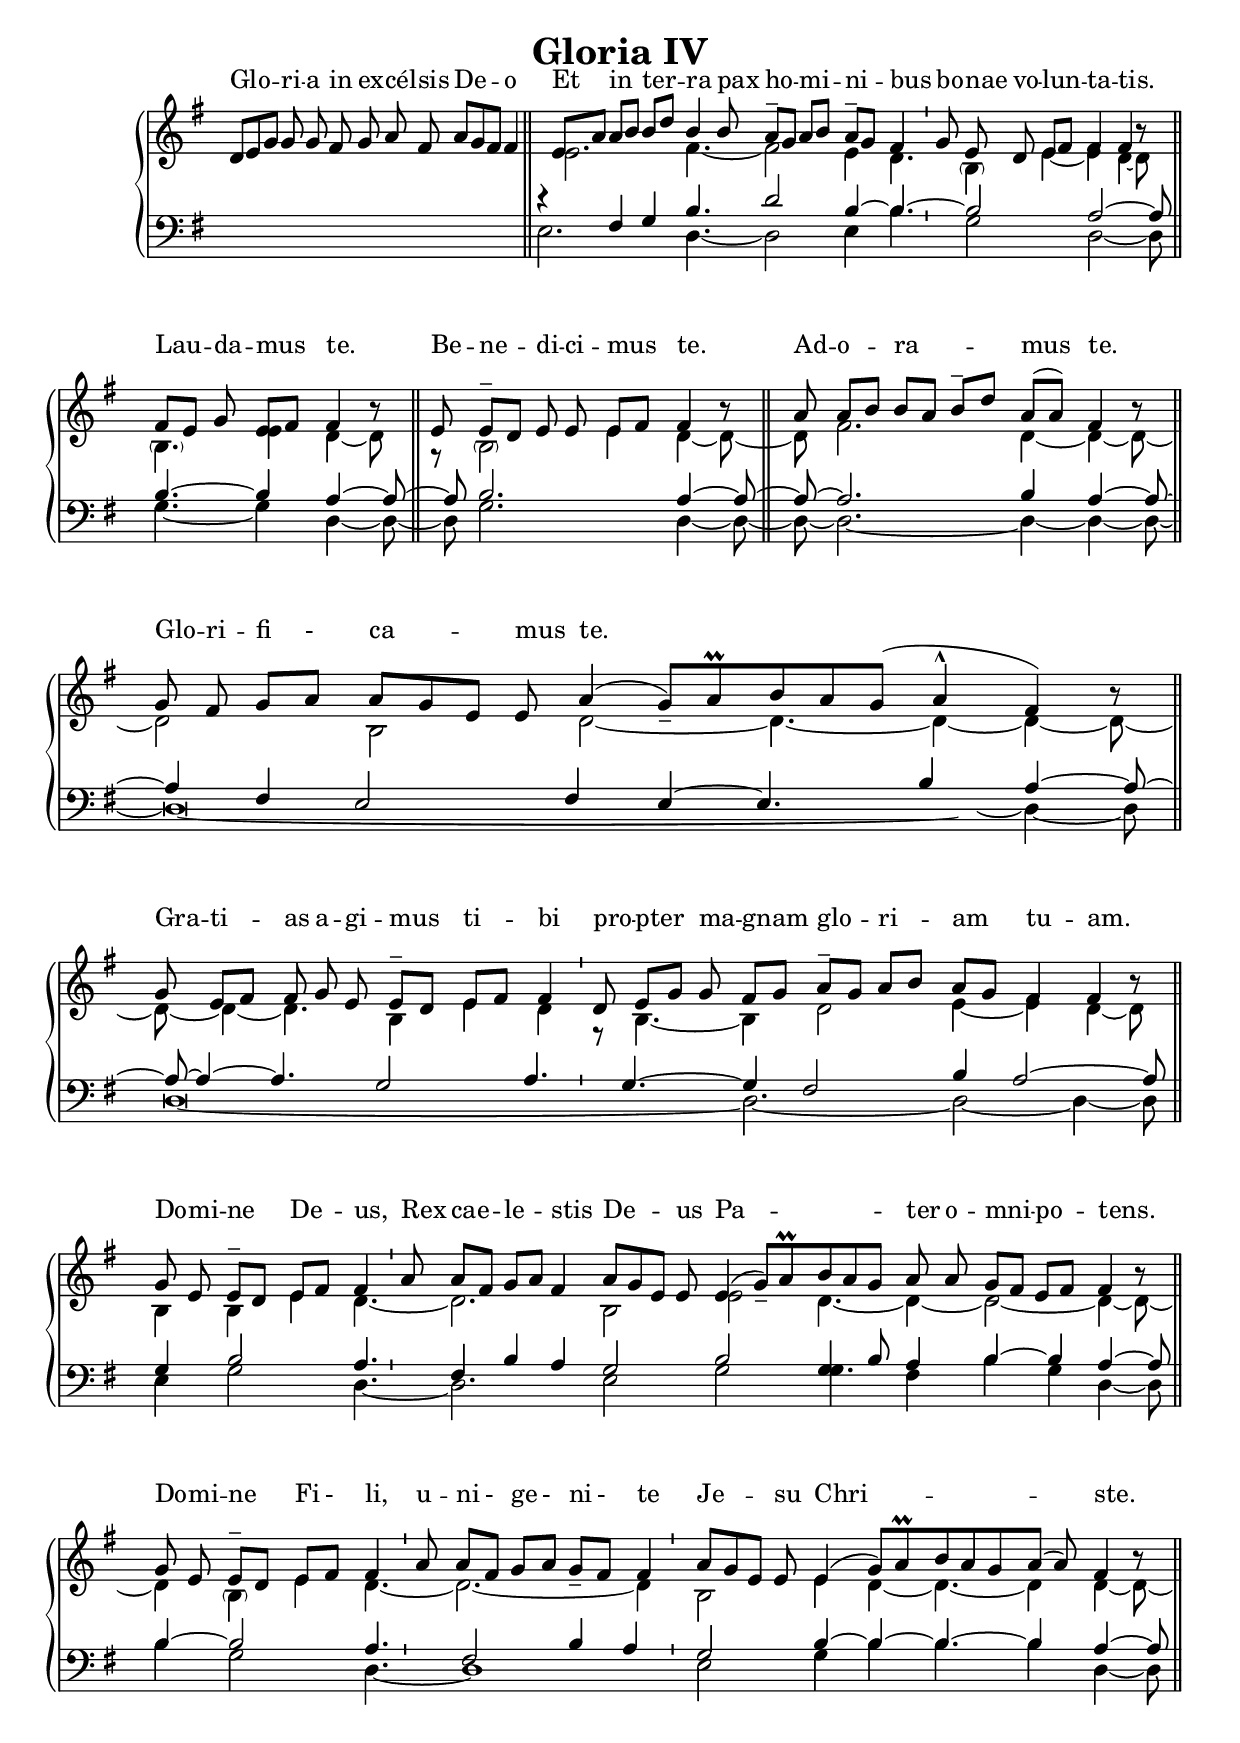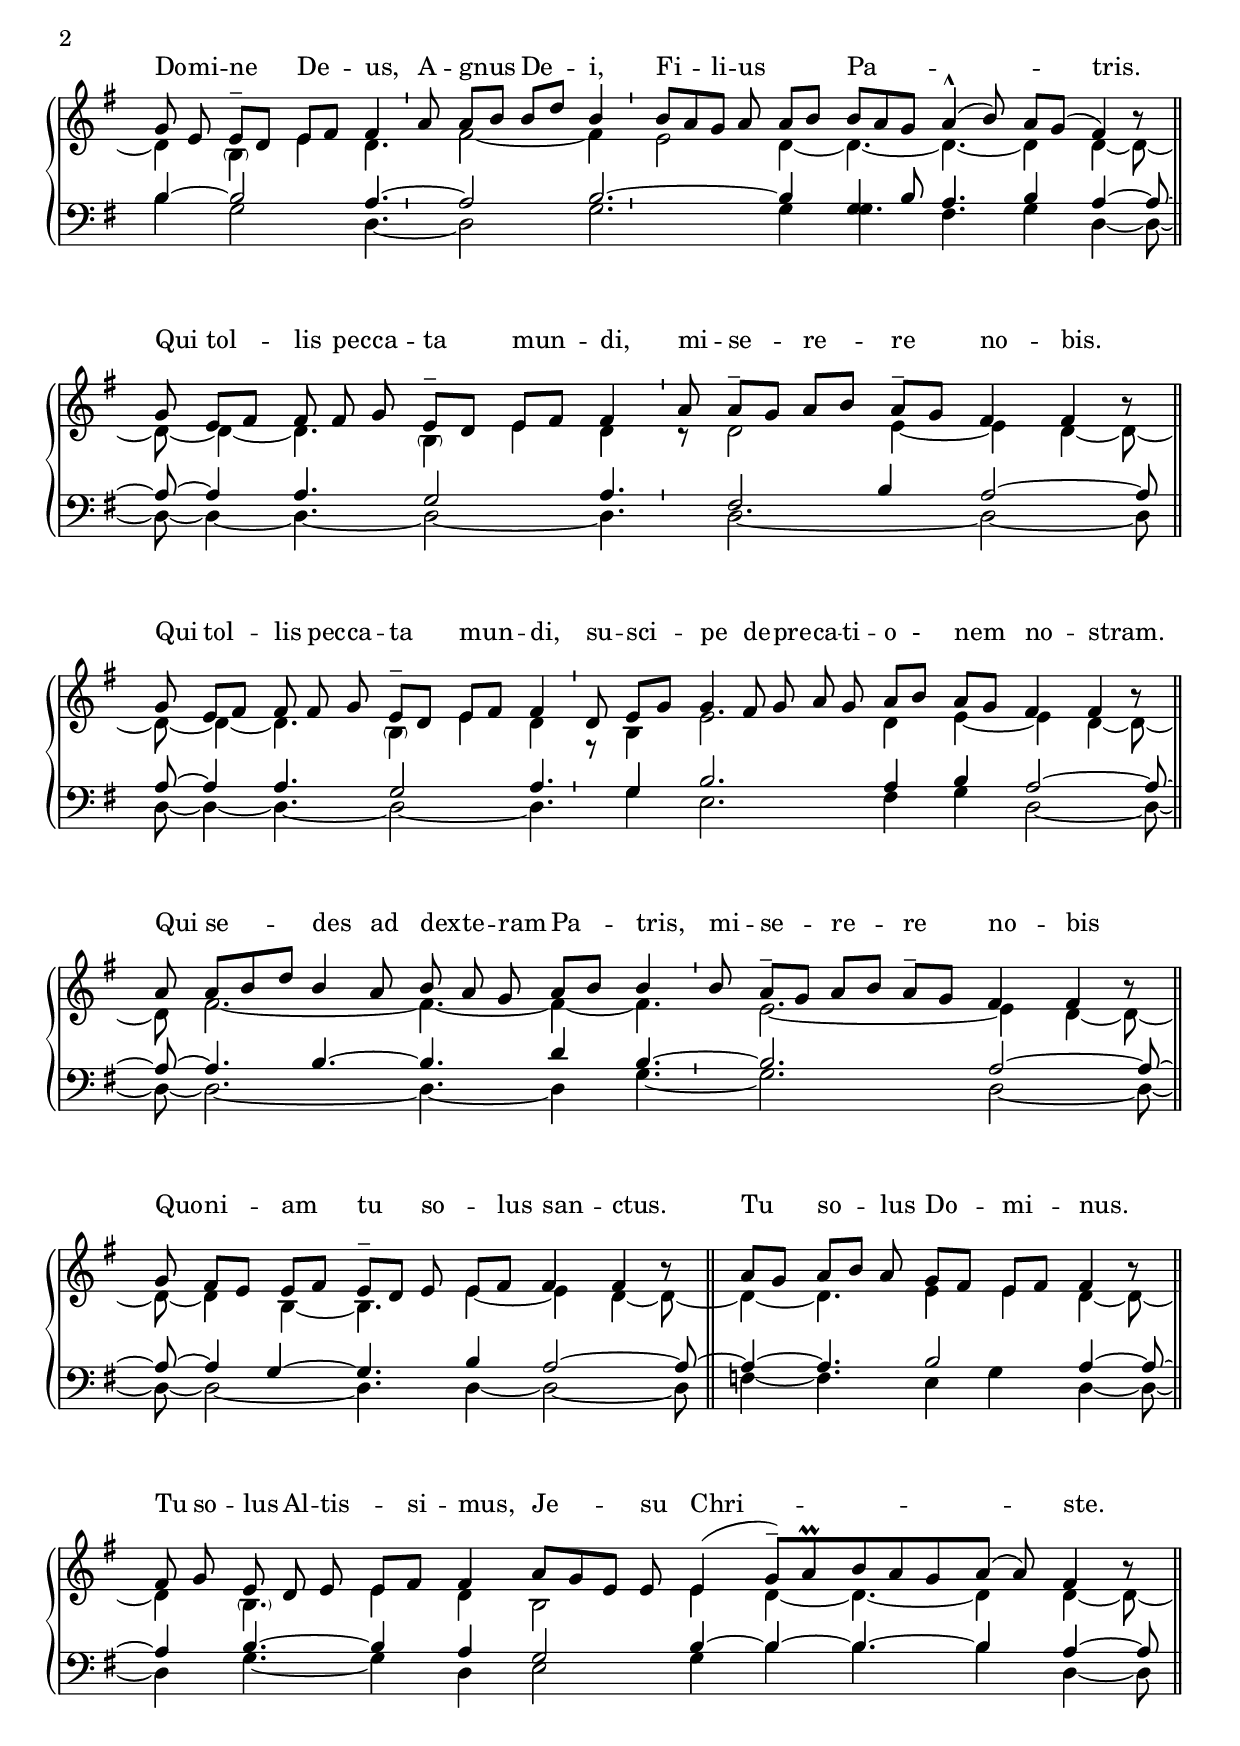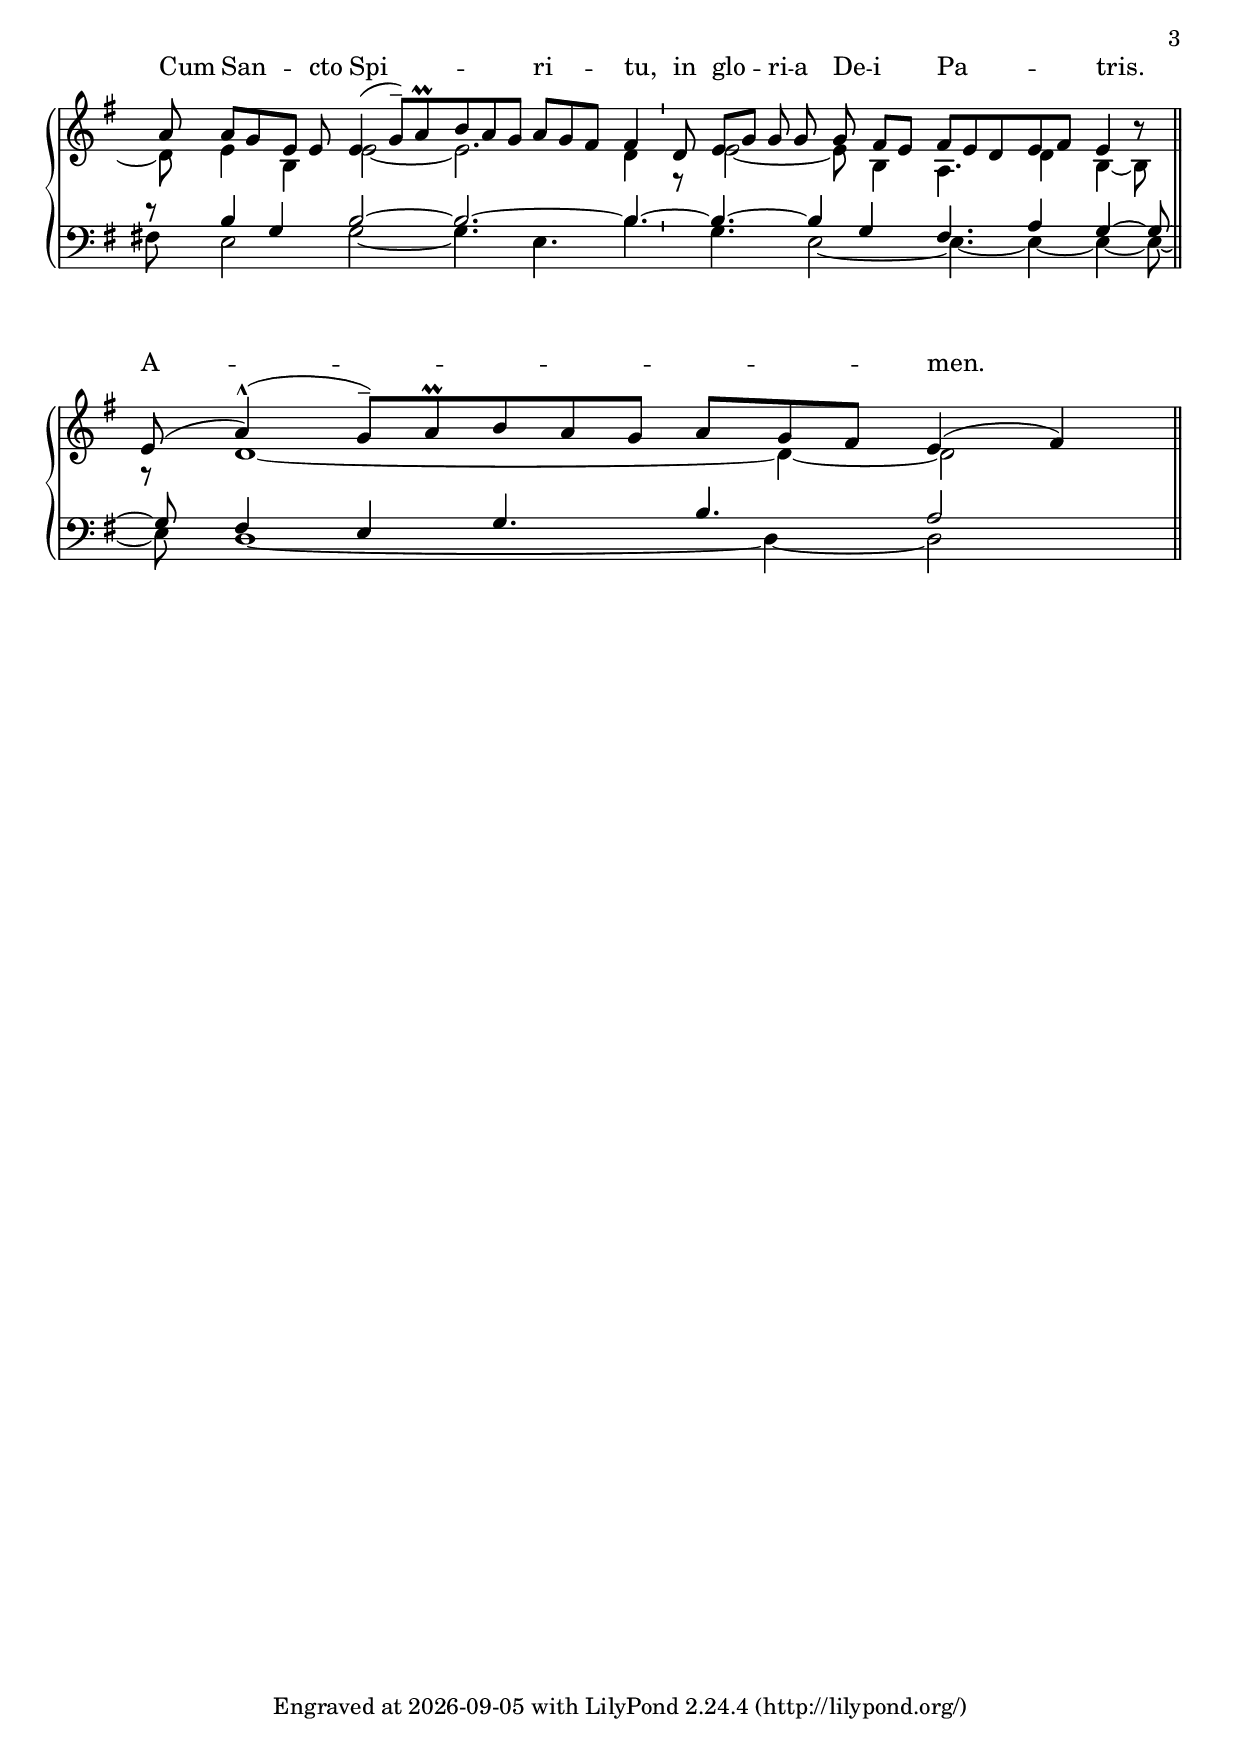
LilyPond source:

\version "2.18.2"
\include "english.ly"

\header {
  title = "Gloria IV"
  composer = ""
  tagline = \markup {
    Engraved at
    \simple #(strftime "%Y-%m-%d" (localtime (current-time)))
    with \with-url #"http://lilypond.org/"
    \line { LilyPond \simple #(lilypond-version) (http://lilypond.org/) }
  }
}

fusion = { \once \override NoteColumn.force-hshift = #1.9 }

lyricsOne = \lyricmode {
        Glo -- _ _ ri -- a in ex -- cél -- sis De -- _ _ o
        Et _ in _ ter -- _ ra pax ho -- _ mi -- _ ni -- _ bus
        bo -- nae vo -- lun -- _ ta -- tis.
        Lau -- _  da -- mus _ te.
        Be -- ne -- _ di -- ci -- mus _ te.
        Ad -- o -- _ ra -- _ _ _ mus _ te.
        Glo -- ri -- fi - ca -- _ _ mus te. _ _ _ _ _ _ _
        Gra -- ti -- _ as a -- gi -- mus _ ti -- _ bi
        pro -- pter _ ma -- gnam _ glo -- _ ri -- _ am _ tu -- am.
        Do -- mi -- ne _ De -- _ us,
        Rex cae -- _ le -- _ stis De -- _ _ us Pa -- _ _ _ _ _ ter o -- mni -- _ po -- _ tens.
        Do -- mi -- ne _ Fi - li, u -- ni - ge - ni - te
        Je --  _ _ su Chri -- _ _ _ _ _ _ _ ste.
        Do -- mi -- ne _ De -- _ us,
        A -- gnus _ De -- _ i,
        Fi -- _ li -- us _ _ Pa -- _ _ _ _ _ _ tris.
        Qui tol -- _ lis pec -- ca -- ta _ mun -- _ di,
        mi -- se -- _ re -- _ re _ no -- bis.
        Qui tol -- _ lis pec -- ca -- ta _ mun -- _ di,
        su -- sci -- _ pe de -- pre -- ca -- ti -- o - nem _ no -- stram.
        Qui se -- _ _ des ad dex -- te -- ram Pa -- _ tris, mi -- se -- _ re -- _ re _ no -- bis
        Quo -- ni -- _ am _ tu _ so -- _ lus san -- ctus.
        Tu _ so -- _ lus Do -- _ mi -- _ nus.
        Tu so -- lus Al -- tis -- _ si -- mus,
        Je -- _ _ su Chri -- _ _ _ _ _ _ _ ste.
        Cum San -- _ _ cto Spi -- _ _ _ _ _ ri -- _ _ tu,
        in glo -- _ ri -- a De -- i _ Pa -- _ _ _ _ tris.
        A -- _ _ _ _ _ _ _ _ _ men. _
}

rightOne = {
        d'8 [e' g'] g' g' fs' g' a' fs' a' [g' fs'] fs'4 \bar "||"
        
        e'8 [a'] a' [b'] b' [d''] b'4 b'8 a'^-- [g'] a' [b'] a'^-- [g'] fs'4 \bar "'"
        g'8 e' d' e' [fs'] fs'4 fs'4 r8 \bar "||"
        
        fs'8 [e'] g' e' [fs'] fs'4 r8 \bar "||"
        
        e'8 e'^-- [d'] e' e' e' [fs'] fs'4 r8 \bar "||"
        
        a'8 a' [b']  b' [a']  b'^-- [d''] a' ([a']) fs'4 r8 \bar "||"
        
        g'8 fs' g' [a'] a' [g' e'] e' a'4 (g'8--) [ a'^\prall b' a' g'] (a'4^^ fs') r8 \bar "||"
        
        g'8 e' [fs'] fs' g' e' e'^-- [d'] e' [fs'] fs'4 \bar "'"
        d'8 e' [g'] g' fs' [g'] a'^-- [g'] a' [b'] a' [g'] fs'4 fs' r8 \bar "||"
        
        g'8 e' e'^-- [d'] e' [fs'] fs'4 \bar "'"
        a'8 a' [fs'] g' [a'] fs'4 a'8 [g' e'] e' e'4 (g'8--) [a'^\prall b' a' g'] a' a' g'-- [fs'] e' [fs'] fs'4 r8 \bar "||"
        
        g'8 e' e'^-- [d'] e' [fs'] fs'4 \bar "'"
        a'8 a' [fs'] g' [a'] g'8-- [fs'] fs'4 \bar "'"
        a'8 [g' e'] e' e'4 (g'8--) [ a'^\prall b' a' g' a'] (a') fs'4 r8 \bar "||"
        
        g'8 e' e'^-- [d'] e' [fs'] fs'4 \bar "'"
        a'8 a' [b'] b' [d''] b'4 \bar "'"
        b'8 [a' g'] a'8 a'8 [b'] b' [a' g'] a'4^^ (b'8) a' [g'] (fs'4) r8 \bar "||"
        
        g'8 e' [fs'] fs' fs' g' e'^-- [d'] e' [fs'] fs'4 \bar "'"
        a'8 a'8^-- [g'] a' [b'] a'^-- [g'] fs'4 fs' r8 \bar "||"
        
        g'8 e' [fs'] fs' fs' g' e'^-- [d'] e' [fs'] fs'4 \bar "'"
        d'8 e' [g'] g'4 fs'8 g' a' g' a' [b'] a' [g'] fs'4 fs' r8 \bar "||"
        
        a'8 a' [b' d''] b'4 a'8 b' a' g' a' [b'] b'4 \bar "'"
        b'8 a'^-- [g'] a' [b'] a'8^-- [g'] fs'4 fs' r8 \bar "||"
        
        g'8 fs' [e'] e' [fs'] e'^-- [d'] e' e' [fs'] fs'4 fs' r8 \bar "||"
        
        a'8 [g'] a' [b'] a' g' [fs'] e' [fs'] fs'4 r8 \bar "||"
        
        fs'8 g' e' d' e' e' [fs'] fs'4 a'8 [ g' e'] e' e'4 (g'8^--) [a'^\prall b' a' g' a'] (a') fs'4 r8 \bar "||"
         
        a'8 a' [g' e'] e' e'4 (g'8^--) [a'^\prall b' a' g'] a' [g' fs'] fs'4 \bar "'"
        d'8 e' [g'] g' g' g' fs' [e'] fs' [e' d' e' fs'] e'4 r8 \bar "||"
        
        e' (a'4^^) (g'8^--) [a'^\prall b' a' g'] a' [g' fs'] e'4 (fs')\bar "||"
}

rightTwo = {
  s1 s2 s4 
  
  \fusion e'2. fs'4.~fs'2 e'4 d'4. \parenthesize b4 e'4~e'4 d'4~d'8
  
  \parenthesize b4. \fusion  e'4 d'4~d'8
  
  r8 \parenthesize b2 e'4 d'4~d'8~
  
  d'8 fs'2. d'4~d'4~d'8~
  
  d'2 b2 d'2~d'4.~d'4~d'4~d'8~
  
  d'8~ \fusion d'4~d'4. b4 e'4 d'4 r8 b4.~b4 d'2 e'4~e'4 d'4~d'8
  
  b4 b4 e'4 d'4.~d'2. b2 \fusion e'2 d'4.~d'4~d'2~d'4~d'8~
  
  d'4 \parenthesize b4 e'4 d'4.~d'2.~d'4  b2 e'4 d'4~d'4.~d'4 d'4~d'8~
 
  d'4 \parenthesize b4 e'4 d'4. fs'2~fs'4 e'2 d'4~d'4.~d'4.~d'4 d'4~d'8~
  
  d'8~\fusion d'4~d'4. \parenthesize b4 e'4 d'4 r8 d'2 e'4~\fusion e'4 d'4~d'8~
  
  d'8~\fusion d'4~d'4. \parenthesize b4 e'4 d'4 r8 b4 e'2. d'4 e'4~\fusion e'4 d'4~d'8~
  
  d'8 fs'2.~fs'4.~fs'4~fs'4. e'2.~\fusion e'4 d'4~d'8~
  
  d'8~d'4 b4~b4. e'4~\fusion e'4 d'4~d'8~
  
  d'4~d'4. e'4 e'4 d'4~d'8~ 
  
  d'4 \parenthesize b4. e'4 d'4 b2 e'4 d'4~d'4.~d'4 d'4~d'8~
  
  d'8 e'4 b4 \fusion e'2~e'2. d'4 r8 \fusion e'2~e'8 b4 a4. \fusion d'4 b4~b8
  
  r8  d'1~ d'4~ \fusion d'2
}

leftOne = {
  s1 s2 s4
  
  r4 fs4 g4 b4. d'2 b4~b4.~b2 a2~a8
  
  b4.~b4 a4~a8~
  
  a8 b2. a4~a8~
  
  a8~a2. b4 a4~a8~

  a4 fs4 e2 fs4 e4~e4. b4 a4~a8~

  a8~a4~a4. g2 a4. g4.~g4 fs2 b4 a2~a8
  
  g4 b2 a4. fs4 b4 a4 g2 b2 g4 b8 a4 b4~b4 a4~a8
  
  b4~b2 a4. fs2 b4 a4 g2 b4~b4~b4.~b4 a4~a8
  
  b4~b2 a4.~a2 b2.~b4 g4 b8 a4. b4 a4~a8~
  
  a8~a4 a4. g2 a4. fs2 b4 a2~a8
  
  a8~a4 a4. g2 a4. g4 b2. a4 b4 a2~a8~
  
  a8~a4. b4.~b4.d'4 b4.~b2. a2~a8~
  
  a8~a4 g4~g4. b4 a2~a8~
  
  a4~a4.b2 a4~a8~
  
  a4 b4.~b4 a4 g2 b4~b4~b4.~b4 a4~a8
  
  r8 b4 g4 b2~b2.~b4.~b4.~b4 g4 fs4. a4 g4~g8~
  
  g8 fs4 e4 g4. b4. a2
}
leftTwo = {
  s1 s2 s4
    
  e2. d4.~d2 e4 b4. g2 d2~d8
  
  g4.~g4 d4~d8~
  
  d8 g2. d4~d8~
  
  d8~d2.~d4~d4~d8~
  
  d\breve~ \hideNotes d8~ \unHideNotes d4~d8
  
  d\breve~ d2.~ d2~d4~d8
  
  e4 g2 d4.~d2. e2 g2 \fusion g4. fs4 b4 g4 d4~d8
  
  b4 g2 d4.~d1 e2 g4 b4 b4. b4 d4~d8
  
  b4 g2 d4.~d2 g2. g4 \fusion g4. fs4. g4 d4~d8~
  
  d8~d4~d4.~d2~d4. d2.~d2~d8
  
  d8~d4~d4.~d2~d4. g4 e2. fs4 g4 d2 ~d8~
  
  d8~d2.~d4.~d4g4.~g2. d2~d8~
  
  d8~d2~d4.d4~d2~d8
  
  f4~f4. e4 g4 d4~d8~
  
  d4 g4.~g4 d4 e2 g4 b4 b4. b4 d4~d8
  
  fs8 e2 g2~g4. e4. b4. g4. e2~\fusion e4.~e4~e4~e8~
  
  e8 d1~d4~d2
}

\score {
  <<
    % common
    % Force offset of colliding notes in chords:
    \override Score.NoteColumn #'force-hshift = #1.0
    % Allow fingerings inside the staff (configured from export options):
    \override Score.Fingering #'staff-padding = #'()

    \new PianoStaff <<
      %\set Staff.instrumentName = \markup { \center-column { "s " } }
      %\set Staff.midiInstrument = "church organ"
      %\set Score.skipBars = ##t
      %\set Staff.printKeyCancellation = ##f
      \cadenzaOn % pas de mesure

      \new Staff = "treble_staff" <<
        \key g \major
        \override Staff.TimeSignature #'stencil = ##f 

        \new Voice = "voice 2" {
          \override Voice.TextScript #'padding = #2.0
          \override MultiMeasureRest #'expand-limit = 1
          \override Stem #'direction = #UP % queue
          \override Slur #'direction = #UP % liaison
  
           \rightOne
        } % Voice
        
        \new Lyrics \with { alignAboveContext = #"treble_staff" } \lyricsto "voice 2" \lyricmode {
          \override LyricText #'self-alignment-X = #LEFT
          \set ignoreMelismata = ##t
          \lyricsOne
          \unset ignoreMelismata
        } % Lyrics 1
        
        \new Voice = "sol_accomp" {
          \override Stem #'direction = #DOWN % queue
          \override Slur #'direction = #DOWN % liaison
          \tieDown
          \rightTwo
        } % Voice
      >>
      
      \new Staff <<
        \clef bass
        \key g \major
        \override Staff.TimeSignature #'stencil = ##f 

        \new Voice = "voic" {
          \override Voice.TextScript #'padding = #2.0
          \override MultiMeasureRest #'expand-limit = 1
          \override Stem #'direction = #UP % queue
          \override Slur #'direction = #UP % liaison
          \tieUp
          \leftOne
        } % Voice
        
        \new Voice = "fa_accomp" {
          \override Stem #'direction = #DOWN % queue
          \override Slur #'direction = #DOWN % liaison
          \tieDown
          \leftTwo
        } % Voice
      >>
    >>
  >>


  \layout {}
  \midi {
    \tempo 4 = 100
  }
}
